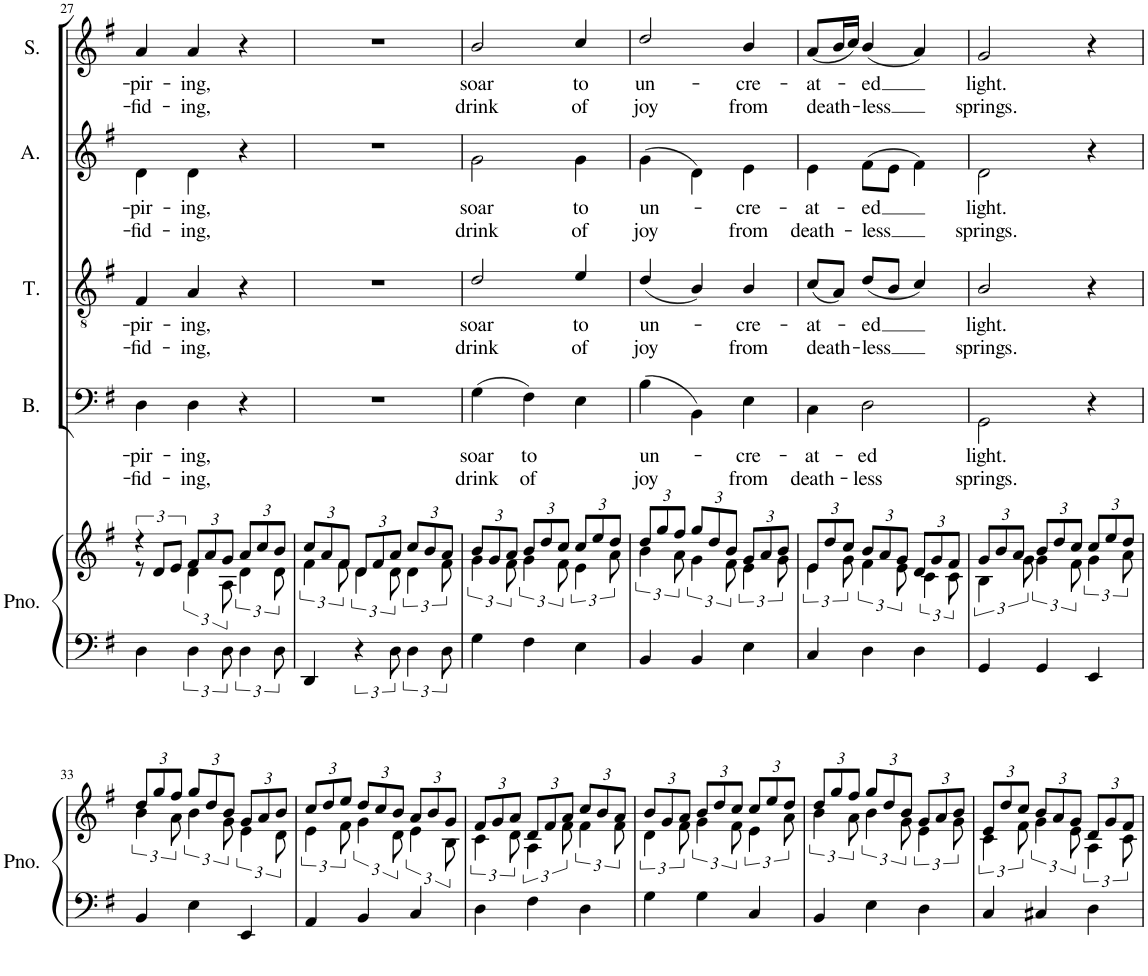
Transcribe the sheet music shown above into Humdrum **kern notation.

**kern	**kern	**kern	**text	**text	**kern	**text	**text	**kern	**text	**text	**kern	**text	**text
*part5	*part5	*part4	*part4	*part4	*part3	*part3	*part3	*part2	*part2	*part2	*part1	*part1	*part1
*staff6	*staff5	*staff4	*staff4	*staff4	*staff3	*staff3	*staff3	*staff2	*staff2	*staff2	*staff1	*staff1	*staff1
*I"Piano	*	*I"Bass	*	*	*I"Tenor	*	*	*I"Alto	*	*	*I"Soprano	*	*
*I'Pno.	*	*I'B.	*	*	*I'T.	*	*	*I'A.	*	*	*I'S.	*	*
!!LO:PB:g=z
*clefF4	*clefG2	*clefF4	*	*	*clefGv2	*	*	*clefG2	*	*	*clefG2	*	*
*k[f#]	*k[f#]	*k[f#]	*	*	*k[f#]	*	*	*k[f#]	*	*	*k[f#]	*	*
*G:	*G:	*G:	*	*	*G:	*	*	*G:	*	*	*G:	*	*
*M3/4	*M3/4	*M3/4	*	*	*M3/4	*	*	*M3/4	*	*	*M3/4	*	*
=27	=27	=27	=27	=27	=27	=27	=27	=27	=27	=27	=27	=27	=27
*	*^	*	*	*	*	*	*	*	*	*	*	*	*
!	!	!	!	!LO:LY:b	!LO:LY:b	!	!LO:LY:b	!LO:LY:b	!	!LO:LY:b	!LO:LY:b	!	!LO:LY:b	!LO:LY:b
4D\	4r	12r	4D\	-pir-	-fid-	4F#/	-pir-	-fid-	4d\	-pir-	-fid-	4a/	-pir-	-fid-
.	.	12d/L	.	.	.	.	.	.	.	.	.	.	.	.
.	.	12e/J	.	.	.	.	.	.	.	.	.	.	.	.
*	*	*Xbrackettup	*	*	*	*	*	*	*	*	*	*	*	*
!	!	!	!	!LO:LY:b	!LO:LY:b	!	!LO:LY:b	!LO:LY:b	!	!LO:LY:b	!LO:LY:b	!	!LO:LY:b	!LO:LY:b
6D\	6d\	12f#/L	4D\	-ing,	-ing,	4A/	-ing,	-ing,	4d\	-ing,	-ing,	4a/	-ing,	-ing,
.	.	12a/	.	.	.	.	.	.	.	.	.	.	.	.
12D\	12A\	12g/J	.	.	.	.	.	.	.	.	.	.	.	.
*	*brackettup	*Xbrackettup	*	*	*	*	*	*	*	*	*	*	*	*
6D\	6d\	12a/L	4r	.	.	4r	.	.	4r	.	.	4r	.	.
.	.	12cc/	.	.	.	.	.	.	.	.	.	.	.	.
12D\	12d\	12b/J	.	.	.	.	.	.	.	.	.	.	.	.
=28	=28	=28	=28	=28	=28	=28	=28	=28	=28	=28	=28	=28	=28	=28
*	*brackettup	*Xbrackettup	*	*	*	*	*	*	*	*	*	*	*	*
4DD/	6f#\	12cc/L	2.r	.	.	2.r	.	.	2.r	.	.	2.r	.	.
.	.	12a/	.	.	.	.	.	.	.	.	.	.	.	.
.	12f#\	12f#/J	.	.	.	.	.	.	.	.	.	.	.	.
*	*brackettup	*Xbrackettup	*	*	*	*	*	*	*	*	*	*	*	*
6r	6d\	12d/L	.	.	.	.	.	.	.	.	.	.	.	.
.	.	12f#/	.	.	.	.	.	.	.	.	.	.	.	.
12D\	12d\	12a/J	.	.	.	.	.	.	.	.	.	.	.	.
*	*brackettup	*Xbrackettup	*	*	*	*	*	*	*	*	*	*	*	*
6D\	6d\	12cc/L	.	.	.	.	.	.	.	.	.	.	.	.
.	.	12b/	.	.	.	.	.	.	.	.	.	.	.	.
12D\	12f#\	12a/J	.	.	.	.	.	.	.	.	.	.	.	.
=29	=29	=29	=29	=29	=29	=29	=29	=29	=29	=29	=29	=29	=29	=29
*	*brackettup	*Xbrackettup	*	*	*	*	*	*	*	*	*	*	*	*
!	!	!	!	!LO:LY:b	!LO:LY:b	!	!LO:LY:b	!LO:LY:b	!	!LO:LY:b	!LO:LY:b	!	!LO:LY:b	!LO:LY:b
4G\	6g\	12b/L	(4G\	soar	drink	2d/	soar	drink	2g\	soar	drink	2b/	soar	drink
.	.	12g/	.	.	.	.	.	.	.	.	.	.	.	.
.	12f#\	12a/J	.	.	.	.	.	.	.	.	.	.	.	.
*	*brackettup	*Xbrackettup	*	*	*	*	*	*	*	*	*	*	*	*
!	!	!	!	!LO:LY:b	!LO:LY:b	!	!	!	!	!	!	!	!	!
4F#\	6g\	12b/L	4F#\)	to	of	.	.	.	.	.	.	.	.	.
.	.	12dd/	.	.	.	.	.	.	.	.	.	.	.	.
.	12f#\	12cc/J	.	.	.	.	.	.	.	.	.	.	.	.
*	*brackettup	*Xbrackettup	*	*	*	*	*	*	*	*	*	*	*	*
!	!	!	!	!	!	!	!LO:LY:b	!LO:LY:b	!	!LO:LY:b	!LO:LY:b	!	!LO:LY:b	!LO:LY:b
4E\	6e\	12cc/L	4E\	.	.	4e/	to	of	4g\	to	of	4cc/	to	of
.	.	12ee/	.	.	.	.	.	.	.	.	.	.	.	.
.	12a\	12dd/J	.	.	.	.	.	.	.	.	.	.	.	.
=30	=30	=30	=30	=30	=30	=30	=30	=30	=30	=30	=30	=30	=30	=30
*	*brackettup	*Xbrackettup	*	*	*	*	*	*	*	*	*	*	*	*
!	!	!	!	!LO:LY:b	!LO:LY:b	!	!LO:LY:b	!LO:LY:b	!	!LO:LY:b	!LO:LY:b	!	!LO:LY:b	!LO:LY:b
4BB/	6b\	12dd/L	(4B\	un-	joy	(4d/	un-	joy	(4g\	un-	joy	2dd/	un-	joy
.	.	12gg/	.	.	.	.	.	.	.	.	.	.	.	.
.	12a\	12ff#/J	.	.	.	.	.	.	.	.	.	.	.	.
*	*brackettup	*Xbrackettup	*	*	*	*	*	*	*	*	*	*	*	*
4BB/	6g\	12gg/L	4BB\)	.	.	4B/)	.	.	4d\)	.	.	.	.	.
.	.	12dd/	.	.	.	.	.	.	.	.	.	.	.	.
.	12f#\	12b/J	.	.	.	.	.	.	.	.	.	.	.	.
*	*brackettup	*Xbrackettup	*	*	*	*	*	*	*	*	*	*	*	*
!	!	!	!	!LO:LY:b	!LO:LY:b	!	!LO:LY:b	!LO:LY:b	!	!LO:LY:b	!LO:LY:b	!	!LO:LY:b	!LO:LY:b
4E\	6e\	12g/L	4E\	-cre-	from	4B/	-cre-	from	4e\	-cre-	from	4b/	-cre-	from
.	.	12a/	.	.	.	.	.	.	.	.	.	.	.	.
.	12g\	12b/J	.	.	.	.	.	.	.	.	.	.	.	.
=31	=31	=31	=31	=31	=31	=31	=31	=31	=31	=31	=31	=31	=31	=31
*	*brackettup	*Xbrackettup	*	*	*	*	*	*	*	*	*	*	*	*
!	!	!	!	!LO:LY:b	!LO:LY:b	!	!LO:LY:b	!LO:LY:b	!	!LO:LY:b	!LO:LY:b	!	!LO:LY:b	!LO:LY:b
4C/	6e\	12e/L	4C\	-at-	death-	(8c/L	-at-	death-	4e\	-at-	death-	(8a/L	-at-	death-
.	.	12dd/	.	.	.	.	.	.	.	.	.	.	.	.
.	.	.	.	.	.	8A/J)	.	.	.	.	.	16b/L	.	.
.	12g\	12cc/J	.	.	.	.	.	.	.	.	.	.	.	.
.	.	.	.	.	.	.	.	.	.	.	.	16cc/JJ)	.	.
*	*brackettup	*Xbrackettup	*	*	*	*	*	*	*	*	*	*	*	*
!	!	!	!	!LO:LY:b	!LO:LY:b	!	!LO:LY:b	!LO:LY:b	!	!LO:LY:b	!LO:LY:b	!	!LO:LY:b	!LO:LY:b
4D\	6f#\	12b/L	2D\	-ed	-less	(8d/L	-ed	-less	(8f#\L	-ed	-less	(4b/	-ed	-less
.	.	12a/	.	.	.	.	.	.	.	.	.	.	.	.
.	.	.	.	.	.	8B/J	.	.	8e\J	.	.	.	.	.
.	12e\	12g/J	.	.	.	.	.	.	.	.	.	.	.	.
*	*brackettup	*Xbrackettup	*	*	*	*	*	*	*	*	*	*	*	*
4D\	6c\	12d/L	.	.	.	4c/)	.	.	4f#\)	.	.	4a/)	.	.
.	.	12g/	.	.	.	.	.	.	.	.	.	.	.	.
.	12c\	12f#/J	.	.	.	.	.	.	.	.	.	.	.	.
=32	=32	=32	=32	=32	=32	=32	=32	=32	=32	=32	=32	=32	=32	=32
*	*brackettup	*Xbrackettup	*	*	*	*	*	*	*	*	*	*	*	*
!	!	!	!	!LO:LY:b	!LO:LY:b	!	!LO:LY:b	!LO:LY:b	!	!LO:LY:b	!LO:LY:b	!	!LO:LY:b	!LO:LY:b
4GG/	6B\	12g/L	2GG\	light.	springs.	2B/	light.	springs.	2d\	light.	springs.	2g/	light.	springs.
.	.	12b/	.	.	.	.	.	.	.	.	.	.	.	.
.	12g\	12a/J	.	.	.	.	.	.	.	.	.	.	.	.
*	*brackettup	*Xbrackettup	*	*	*	*	*	*	*	*	*	*	*	*
4GG/	6g\	12b/L	.	.	.	.	.	.	.	.	.	.	.	.
.	.	12dd/	.	.	.	.	.	.	.	.	.	.	.	.
.	12f#\	12cc/J	.	.	.	.	.	.	.	.	.	.	.	.
*	*brackettup	*Xbrackettup	*	*	*	*	*	*	*	*	*	*	*	*
4EE/	6g\	12cc/L	4r	.	.	4r	.	.	4r	.	.	4r	.	.
.	.	12ee/	.	.	.	.	.	.	.	.	.	.	.	.
.	12a\	12dd/J	.	.	.	.	.	.	.	.	.	.	.	.
!!LO:LB:g=z
=33	=33	=33	=33	=33	=33	=33	=33	=33	=33	=33	=33	=33	=33	=33
*	*brackettup	*Xbrackettup	*	*	*	*	*	*	*	*	*	*	*	*
4BB/	6b\	12dd/L	2.r	.	.	2.r	.	.	2.r	.	.	2.r	.	.
.	.	12gg/	.	.	.	.	.	.	.	.	.	.	.	.
.	12a\	12ff#/J	.	.	.	.	.	.	.	.	.	.	.	.
*	*brackettup	*Xbrackettup	*	*	*	*	*	*	*	*	*	*	*	*
4E\	6b\	12gg/L	.	.	.	.	.	.	.	.	.	.	.	.
.	.	12dd/	.	.	.	.	.	.	.	.	.	.	.	.
.	12g\	12b/J	.	.	.	.	.	.	.	.	.	.	.	.
*	*brackettup	*Xbrackettup	*	*	*	*	*	*	*	*	*	*	*	*
4EE/	6e\	12g/L	.	.	.	.	.	.	.	.	.	.	.	.
.	.	12a/	.	.	.	.	.	.	.	.	.	.	.	.
.	12d\	12b/J	.	.	.	.	.	.	.	.	.	.	.	.
=34	=34	=34	=34	=34	=34	=34	=34	=34	=34	=34	=34	=34	=34	=34
*	*brackettup	*Xbrackettup	*	*	*	*	*	*	*	*	*	*	*	*
4AA/	6e\	12cc/L	2.r	.	.	2.r	.	.	2.r	.	.	2.r	.	.
.	.	12dd/	.	.	.	.	.	.	.	.	.	.	.	.
.	12f#\	12ee/J	.	.	.	.	.	.	.	.	.	.	.	.
*	*brackettup	*Xbrackettup	*	*	*	*	*	*	*	*	*	*	*	*
4BB/	6g\	12dd/L	.	.	.	.	.	.	.	.	.	.	.	.
.	.	12cc/	.	.	.	.	.	.	.	.	.	.	.	.
.	12d\	12b/J	.	.	.	.	.	.	.	.	.	.	.	.
*	*brackettup	*Xbrackettup	*	*	*	*	*	*	*	*	*	*	*	*
4C/	6e\	12a/L	.	.	.	.	.	.	.	.	.	.	.	.
.	.	12b/	.	.	.	.	.	.	.	.	.	.	.	.
.	12B\	12g/J	.	.	.	.	.	.	.	.	.	.	.	.
=35	=35	=35	=35	=35	=35	=35	=35	=35	=35	=35	=35	=35	=35	=35
*	*brackettup	*Xbrackettup	*	*	*	*	*	*	*	*	*	*	*	*
4D\	6c\	12f#/L	2.r	.	.	2.r	.	.	2.r	.	.	2.r	.	.
.	.	12g/	.	.	.	.	.	.	.	.	.	.	.	.
.	12d\	12a/J	.	.	.	.	.	.	.	.	.	.	.	.
*	*brackettup	*Xbrackettup	*	*	*	*	*	*	*	*	*	*	*	*
4F#\	6A\	12d/L	.	.	.	.	.	.	.	.	.	.	.	.
.	.	12f#/	.	.	.	.	.	.	.	.	.	.	.	.
.	12f#\	12a/J	.	.	.	.	.	.	.	.	.	.	.	.
*	*brackettup	*Xbrackettup	*	*	*	*	*	*	*	*	*	*	*	*
4D\	6f#\	12cc/L	.	.	.	.	.	.	.	.	.	.	.	.
.	.	12b/	.	.	.	.	.	.	.	.	.	.	.	.
.	12f#\	12a/J	.	.	.	.	.	.	.	.	.	.	.	.
=36	=36	=36	=36	=36	=36	=36	=36	=36	=36	=36	=36	=36	=36	=36
*	*brackettup	*Xbrackettup	*	*	*	*	*	*	*	*	*	*	*	*
4G\	6d\	12b/L	2.r	.	.	2.r	.	.	2.r	.	.	2.r	.	.
.	.	12g/	.	.	.	.	.	.	.	.	.	.	.	.
.	12f#\	12a/J	.	.	.	.	.	.	.	.	.	.	.	.
*	*brackettup	*Xbrackettup	*	*	*	*	*	*	*	*	*	*	*	*
4G\	6g\	12b/L	.	.	.	.	.	.	.	.	.	.	.	.
.	.	12dd/	.	.	.	.	.	.	.	.	.	.	.	.
.	12f#\	12cc/J	.	.	.	.	.	.	.	.	.	.	.	.
*	*brackettup	*Xbrackettup	*	*	*	*	*	*	*	*	*	*	*	*
4C/	6e\	12cc/L	.	.	.	.	.	.	.	.	.	.	.	.
.	.	12ee/	.	.	.	.	.	.	.	.	.	.	.	.
.	12a\	12dd/J	.	.	.	.	.	.	.	.	.	.	.	.
=37	=37	=37	=37	=37	=37	=37	=37	=37	=37	=37	=37	=37	=37	=37
*	*brackettup	*Xbrackettup	*	*	*	*	*	*	*	*	*	*	*	*
4BB/	6b\	12dd/L	2.r	.	.	2.r	.	.	2.r	.	.	2.r	.	.
.	.	12gg/	.	.	.	.	.	.	.	.	.	.	.	.
.	12a\	12ff#/J	.	.	.	.	.	.	.	.	.	.	.	.
*	*brackettup	*Xbrackettup	*	*	*	*	*	*	*	*	*	*	*	*
4E\	6b\	12gg/L	.	.	.	.	.	.	.	.	.	.	.	.
.	.	12dd/	.	.	.	.	.	.	.	.	.	.	.	.
.	12g\	12b/J	.	.	.	.	.	.	.	.	.	.	.	.
*	*brackettup	*Xbrackettup	*	*	*	*	*	*	*	*	*	*	*	*
4D\	6e\	12g/L	.	.	.	.	.	.	.	.	.	.	.	.
.	.	12a/	.	.	.	.	.	.	.	.	.	.	.	.
.	12g\	12b/J	.	.	.	.	.	.	.	.	.	.	.	.
=38	=38	=38	=38	=38	=38	=38	=38	=38	=38	=38	=38	=38	=38	=38
*	*brackettup	*Xbrackettup	*	*	*	*	*	*	*	*	*	*	*	*
4C/	6c\	12e/L	2.r	.	.	2.r	.	.	2.r	.	.	2.r	.	.
.	.	12dd/	.	.	.	.	.	.	.	.	.	.	.	.
.	12f#\	12cc/J	.	.	.	.	.	.	.	.	.	.	.	.
*	*brackettup	*Xbrackettup	*	*	*	*	*	*	*	*	*	*	*	*
4C#X/	6g\	12b/L	.	.	.	.	.	.	.	.	.	.	.	.
.	.	12a/	.	.	.	.	.	.	.	.	.	.	.	.
.	12e\	12g/J	.	.	.	.	.	.	.	.	.	.	.	.
*	*brackettup	*Xbrackettup	*	*	*	*	*	*	*	*	*	*	*	*
4D\	6A\	12d/L	.	.	.	.	.	.	.	.	.	.	.	.
.	.	12g/	.	.	.	.	.	.	.	.	.	.	.	.
.	12c\	12f#/J	.	.	.	.	.	.	.	.	.	.	.	.
*	*v	*v	*	*	*	*	*	*	*	*	*	*	*	*
=	=	=	=	=	=	=	=	=	=	=	=	=	=
*-	*-	*-	*-	*-	*-	*-	*-	*-	*-	*-	*-	*-	*-
